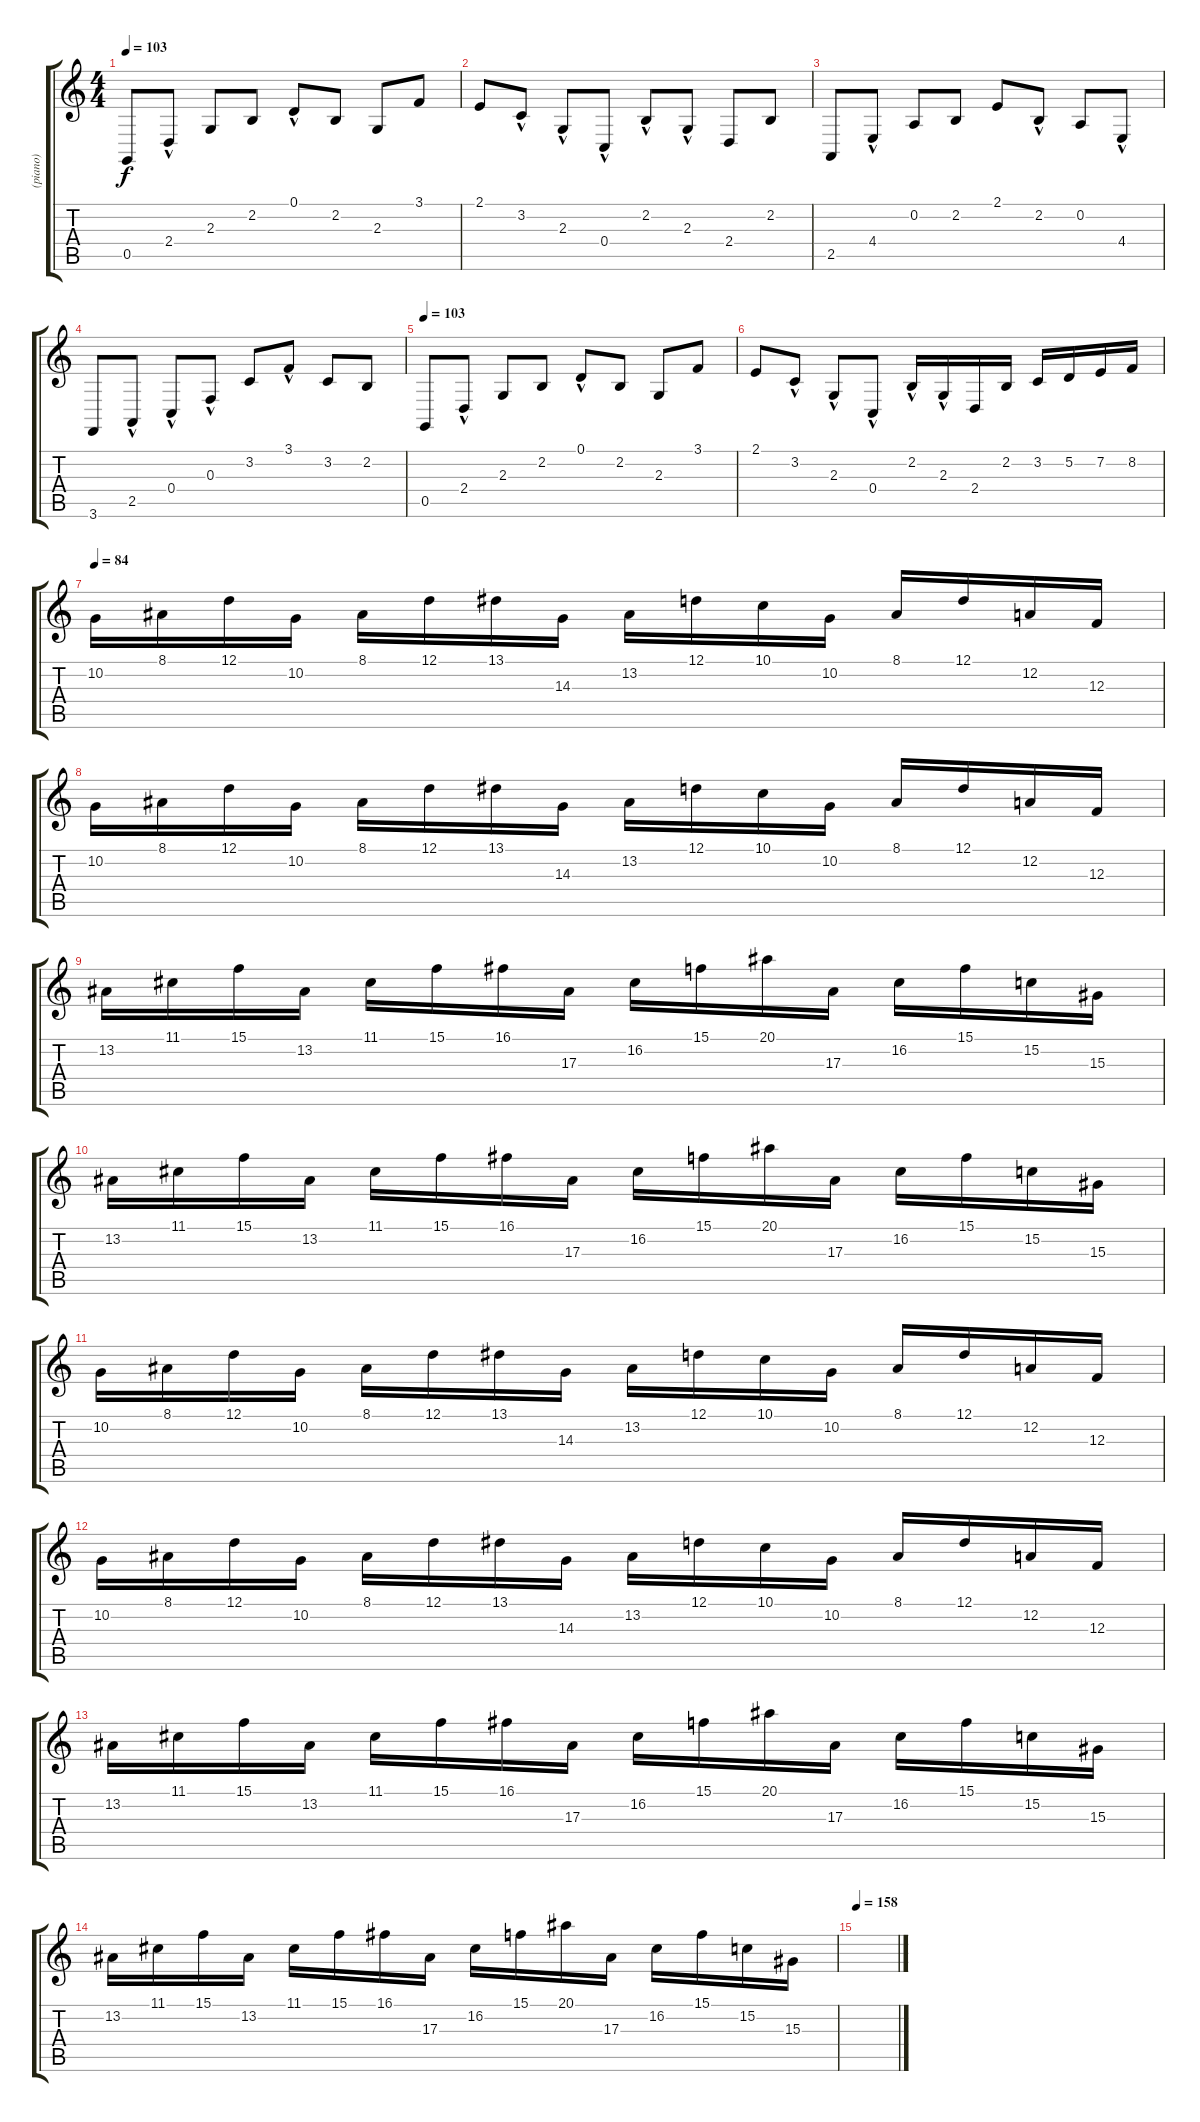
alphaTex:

\track ("(piano)" "(piano)") {instrument electricgrandpiano}
\staff {score tabs}
\tuning (D4 A3 F3 C3 G2 D2) {hide}
\ts (4 4)
\tempo 103
\clef g2
\ks c
0.5.8{dy f} 2.4{hac}.8 2.3.8 2.2.8 0.1{hac}.8 2.2.8 2.3.8 3.1.8 |
2.1.8 3.2{hac}.8 2.3{hac}.8 0.4{hac}.8 2.2{hac}.8 2.3{hac}.8 2.4.8 2.2.8 |
2.5.8 4.4{hac}.8 0.2.8 2.2.8 2.1.8 2.2{hac}.8 0.2.8 4.4{hac}.8 |
3.6.8 2.5{hac}.8 0.4{hac}.8 0.3{hac}.8 3.2.8 3.1{hac}.8 3.2.8 2.2.8 |
\tempo 103
0.5.8 2.4{hac}.8 2.3.8 2.2.8 0.1{hac}.8 2.2.8 2.3.8 3.1.8 |
2.1.8 3.2{hac}.8 2.3{hac}.8 0.4{hac}.8 2.2{hac}.16 2.3{hac}.16 2.4.16 2.2.16 3.2.16 5.2.16 7.2.16 8.2.16 |
\tempo 84
10.2.16 8.1.16 12.1.16 10.2.16 8.1.16 12.1.16 13.1.16 14.3.16 13.2.16 12.1.16 10.1.16 10.2.16 8.1.16 12.1.16 12.2.16 12.3.16 |
10.2.16 8.1.16 12.1.16 10.2.16 8.1.16 12.1.16 13.1.16 14.3.16 13.2.16 12.1.16 10.1.16 10.2.16 8.1.16 12.1.16 12.2.16 12.3.16 |
13.2.16 11.1.16 15.1.16 13.2.16 11.1.16 15.1.16 16.1.16 17.3.16 16.2.16 15.1.16 20.1.16 17.3.16 16.2.16 15.1.16 15.2.16 15.3.16 |
13.2.16 11.1.16 15.1.16 13.2.16 11.1.16 15.1.16 16.1.16 17.3.16 16.2.16 15.1.16 20.1.16 17.3.16 16.2.16 15.1.16 15.2.16 15.3.16 |
10.2.16 8.1.16 12.1.16 10.2.16 8.1.16 12.1.16 13.1.16 14.3.16 13.2.16 12.1.16 10.1.16 10.2.16 8.1.16 12.1.16 12.2.16 12.3.16 |
10.2.16 8.1.16 12.1.16 10.2.16 8.1.16 12.1.16 13.1.16 14.3.16 13.2.16 12.1.16 10.1.16 10.2.16 8.1.16 12.1.16 12.2.16 12.3.16 |
13.2.16 11.1.16 15.1.16 13.2.16 11.1.16 15.1.16 16.1.16 17.3.16 16.2.16 15.1.16 20.1.16 17.3.16 16.2.16 15.1.16 15.2.16 15.3.16 |
13.2.16 11.1.16 15.1.16 13.2.16 11.1.16 15.1.16 16.1.16 17.3.16 16.2.16 15.1.16 20.1.16 17.3.16 16.2.16 15.1.16 15.2.16 15.3.16 |
\tempo 158
